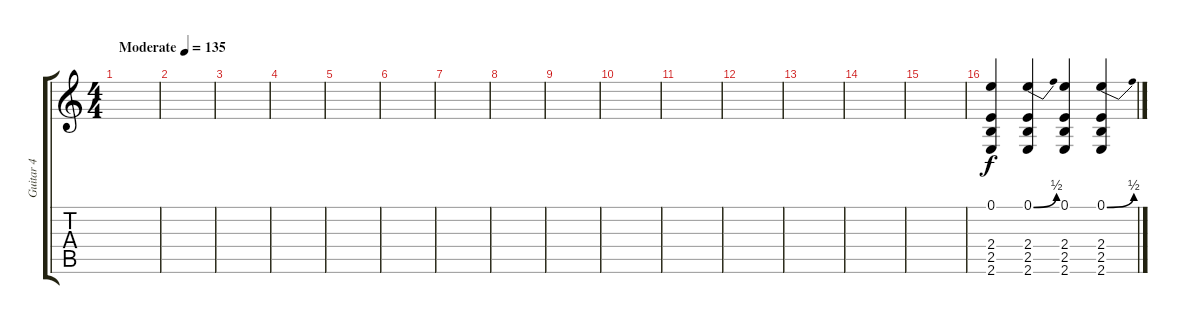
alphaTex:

\track ("Guitar 4" "Guitar 4") {instrument distortionguitar}
\staff {score tabs}
\tuning (E4 B3 G3 D3 A2 D2) {hide}
\ts (4 4)
\tempo (135 "Moderate")
\clef g2
\ks c
|
|
|
|
|
|
|
|
|
|
|
|
|
|
|
(0.1 2.4 2.5 2.6).4 (0.1{be (bend 0 0 60 2)} 2.4 2.5 2.6).4 (0.1 2.4 2.5 2.6).4 (0.1{be (bend 0 0 60 2)} 2.4 2.5 2.6).4
